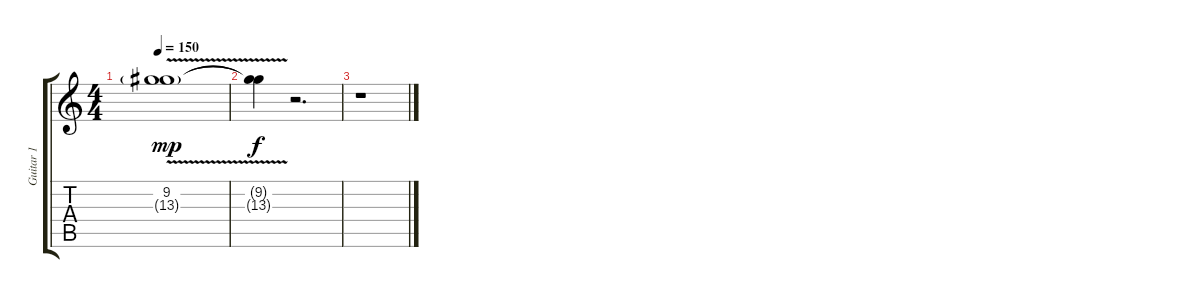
\track ("Guitar 1" "Guitar 1") {instrument distortionguitar}
\staff {score tabs}
\tuning (E4 B3 G3 D3 A2 E2) {hide}
\ts (4 4)
\tempo 150
\clef g2
\ks c
(9.2{v} 13.3{v g}).1{dy mp} |
(9.2{t} 13.3{t}).4{dy f} r.2{d} |
r.1
